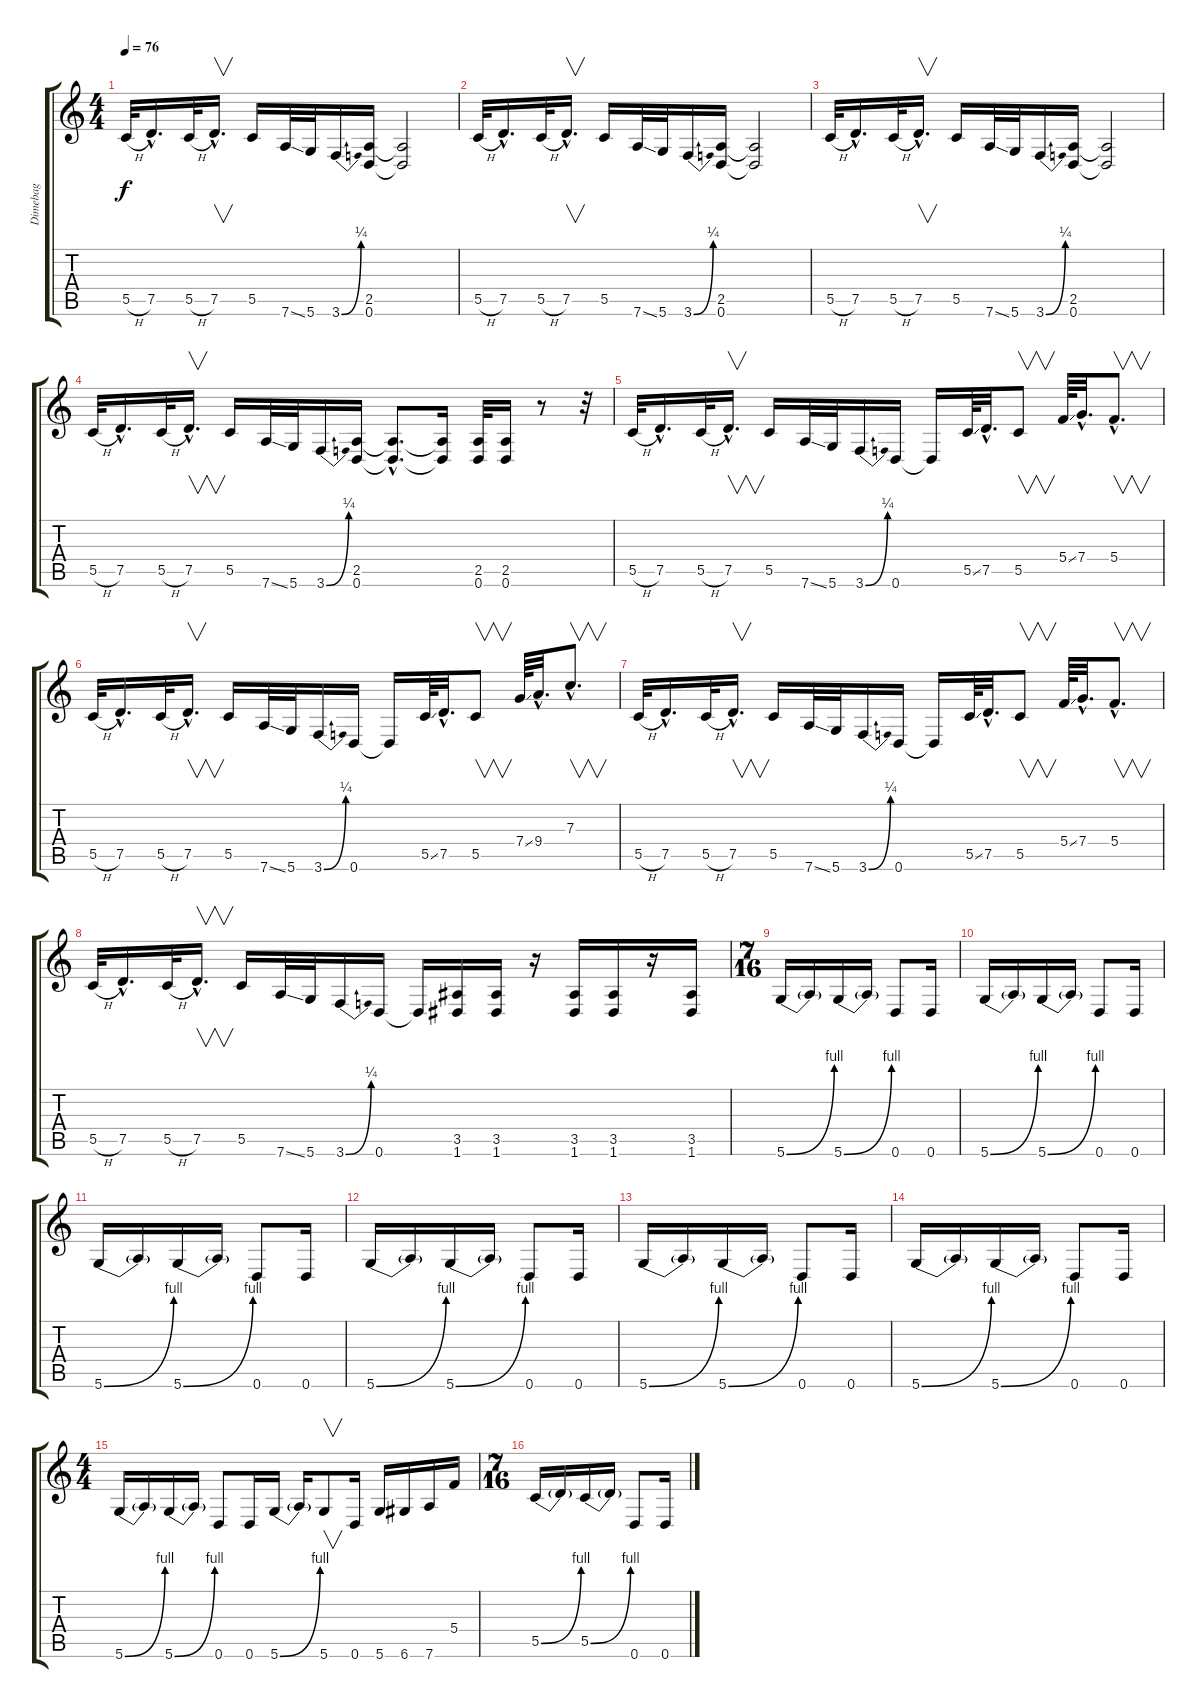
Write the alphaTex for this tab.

\track ("Dimebag" "Dimebag") {instrument distortionguitar}
\staff {score tabs}
\tuning (D4 A3 F3 C3 G2 D2) {hide}
\ts (4 4)
\tempo 76
\clef g2
\ks c
5.5{h}.32{dy f instrument distortionguitar} 7.5{hac}.16{d} 5.5{h}.32 7.5{hac}.16{v d} 5.5.16 7.6{ss}.32 5.6.32 3.6{be (bend 0 0 60 1)}.16 (2.5 0.6).16 (2.5{t} 0.6{t}).2 |
5.5{h}.32 7.5{hac}.16{d} 5.5{h}.32 7.5{hac}.16{v d} 5.5.16 7.6{ss}.32 5.6.32 3.6{be (bend 0 0 60 1)}.16 (2.5 0.6).16 (2.5{t} 0.6{t}).2 |
5.5{h}.32 7.5{hac}.16{d} 5.5{h}.32 7.5{hac}.16{v d} 5.5.16 7.6{ss}.32 5.6.32 3.6{be (bend 0 0 60 1)}.16 (2.5 0.6).16 (2.5{t} 0.6{t}).2 |
5.5{h}.32 7.5{hac}.16{d} 5.5{h}.32 7.5{hac}.16{v d} 5.5.16 7.6{ss}.32 5.6.32 3.6{be (bend 0 0 60 1)}.16 (2.5 0.6).16 (2.5{hac t} 0.6{hac t}).8{d} (2.5{t} 0.6{t}).16 (2.5 0.6).32 (2.5 0.6).16 r.8 r.32 |
5.5{h}.32 7.5{hac}.16{d} 5.5{h}.32 7.5{hac}.16{v d} 5.5.16 7.6{ss}.32 5.6.32 3.6{be (bend 0 0 60 1)}.16 0.6.16 0.6{t}.16 5.5{ss}.64 7.5{hac}.32{d} 5.5.8{v} 5.4{ss}.64 7.4{hac}.32{d} 5.4{hac}.8{v d} |
5.5{h}.32 7.5{hac}.16{d} 5.5{h}.32 7.5{hac}.16{v d} 5.5.16 7.6{ss}.32 5.6.32 3.6{be (bend 0 0 60 1)}.16 0.6.16 0.6{t}.16 5.5{ss}.64 7.5{hac}.32{d} 5.5.8{v} 7.4{ss}.64 9.4{hac}.32{d} 7.3{hac}.8{v d} |
5.5{h}.32 7.5{hac}.16{d} 5.5{h}.32 7.5{hac}.16{v d} 5.5.16 7.6{ss}.32 5.6.32 3.6{be (bend 0 0 60 1)}.16 0.6.16 0.6{t}.16 5.5{ss}.64 7.5{hac}.32{d} 5.5.8{v} 5.4{ss}.64 7.4{hac}.32{d} 5.4{hac}.8{v d} |
5.5{h}.32 7.5{hac}.16{d} 5.5{h}.32 7.5{hac}.16{v d} 5.5.16 7.6{ss}.32 5.6.32 3.6{be (bend 0 0 60 1)}.16 0.6.16 0.6{t}.16 (3.5 1.6).16 (3.5 1.6).16 r.16 (3.5 1.6).16 (3.5 1.6).16 r.16 (3.5 1.6).16 |
\ts (7 16)
5.6{be (bend 0 0 60 4)}.16 5.6{t}.16 5.6{be (bend 0 0 60 4)}.16 5.6{t}.16 0.6.8 0.6.16 |
5.6{be (bend 0 0 60 4)}.16 5.6{t}.16 5.6{be (bend 0 0 60 4)}.16 5.6{t}.16 0.6.8 0.6.16 |
5.6{be (bend 0 0 60 4)}.16 5.6{t}.16 5.6{be (bend 0 0 60 4)}.16 5.6{t}.16 0.6.8 0.6.16 |
5.6{be (bend 0 0 60 4)}.16 5.6{t}.16 5.6{be (bend 0 0 60 4)}.16 5.6{t}.16 0.6.8 0.6.16 |
5.6{be (bend 0 0 60 4)}.16 5.6{t}.16 5.6{be (bend 0 0 60 4)}.16 5.6{t}.16 0.6.8 0.6.16 |
5.6{be (bend 0 0 60 4)}.16 5.6{t}.16 5.6{be (bend 0 0 60 4)}.16 5.6{t}.16 0.6.8 0.6.16 |
\ts (4 4)
5.6{be (bend 0 0 60 4)}.16 5.6{t}.16 5.6{be (bend 0 0 60 4)}.16 5.6{t}.16 0.6.8 0.6.16 5.6{be (bend 0 0 60 4)}.16 5.6{t}.16 5.6.8{v} 0.6.16 5.6.16 6.6.16 7.6.16 5.4.16 |
\ts (7 16)
5.5{be (bend 0 0 60 4)}.16 5.5{t}.16 5.5{be (bend 0 0 60 4)}.16 5.5{t}.16 0.6.8 0.6.16
